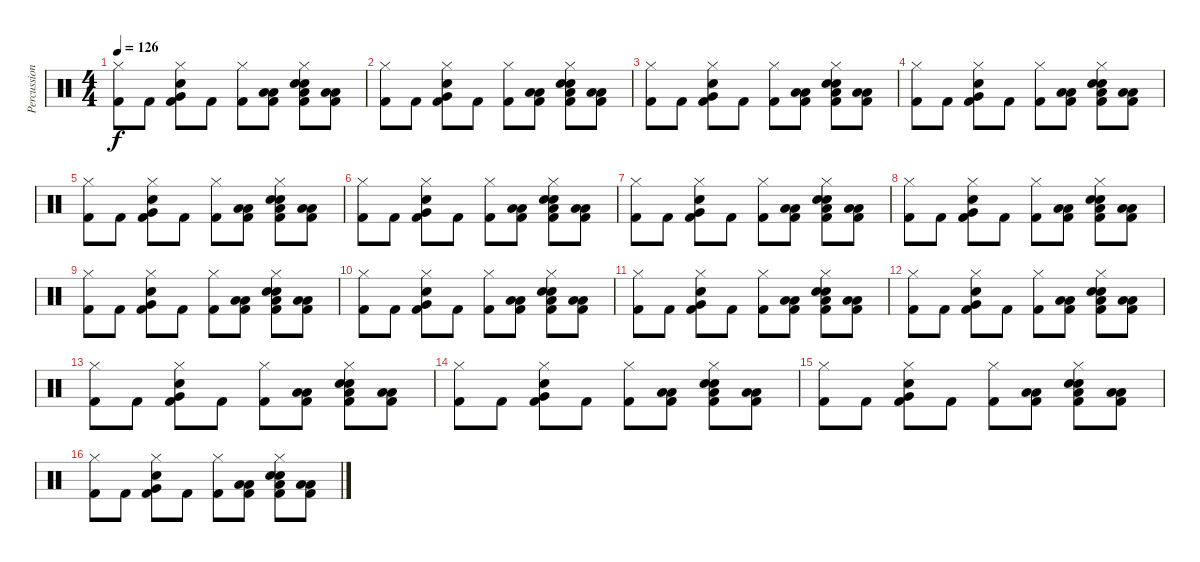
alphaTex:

\track ("Percussion" "Percussion") {instrument percussion}
\staff {score}
\articulation defaults
\ts (4 4)
\tempo 126
\clef neutral
\ks c
("Hi-Hat (closed)" "Kick (hit) 2").8{dy f} "Kick (hit) 2".8 ("Hi-Hat (closed)" "Very Low Tom (hit)" "Snare (hit) 2" "Kick (hit) 2").8 "Kick (hit) 2".8 ("Hi-Hat (closed)" "Kick (hit) 2").8 ("Low Tom (hit)" "Low Tom (hit)" "Kick (hit) 2").8 ("Hi-Hat (closed)" "Snare (hit) 2" "Low Floor Tom (hit)" "Snare (hit) 2" "Kick (hit) 2").8 ("Low Tom (hit)" "Low Tom (hit)" "Kick (hit) 2").8 |
("Hi-Hat (closed)" "Kick (hit) 2").8 "Kick (hit) 2".8 ("Hi-Hat (closed)" "Very Low Tom (hit)" "Snare (hit) 2" "Kick (hit) 2").8 "Kick (hit) 2".8 ("Hi-Hat (closed)" "Kick (hit) 2").8 ("Low Tom (hit)" "Low Tom (hit)" "Kick (hit) 2").8 ("Hi-Hat (closed)" "Snare (hit) 2" "Low Floor Tom (hit)" "Snare (hit) 2" "Kick (hit) 2").8 ("Low Tom (hit)" "Low Tom (hit)" "Kick (hit) 2").8 |
("Hi-Hat (closed)" "Kick (hit) 2").8 "Kick (hit) 2".8 ("Hi-Hat (closed)" "Very Low Tom (hit)" "Snare (hit) 2" "Kick (hit) 2").8 "Kick (hit) 2".8 ("Hi-Hat (closed)" "Kick (hit) 2").8 ("Low Tom (hit)" "Low Tom (hit)" "Kick (hit) 2").8 ("Hi-Hat (closed)" "Snare (hit) 2" "Low Floor Tom (hit)" "Snare (hit) 2" "Kick (hit) 2").8 ("Low Tom (hit)" "Low Tom (hit)" "Kick (hit) 2").8 |
("Hi-Hat (closed)" "Kick (hit) 2").8 "Kick (hit) 2".8 ("Hi-Hat (closed)" "Very Low Tom (hit)" "Snare (hit) 2" "Kick (hit) 2").8 "Kick (hit) 2".8 ("Hi-Hat (closed)" "Kick (hit) 2").8 ("Low Tom (hit)" "Low Tom (hit)" "Kick (hit) 2").8 ("Hi-Hat (closed)" "Snare (hit) 2" "Low Floor Tom (hit)" "Snare (hit) 2" "Kick (hit) 2").8 ("Low Tom (hit)" "Low Tom (hit)" "Kick (hit) 2").8 |
("Hi-Hat (closed)" "Kick (hit) 2").8 "Kick (hit) 2".8 ("Hi-Hat (closed)" "Very Low Tom (hit)" "Snare (hit) 2" "Kick (hit) 2").8 "Kick (hit) 2".8 ("Hi-Hat (closed)" "Kick (hit) 2").8 ("Low Tom (hit)" "Low Tom (hit)" "Kick (hit) 2").8 ("Hi-Hat (closed)" "Snare (hit) 2" "Low Floor Tom (hit)" "Snare (hit) 2" "Kick (hit) 2").8 ("Low Tom (hit)" "Low Tom (hit)" "Kick (hit) 2").8 |
("Hi-Hat (closed)" "Kick (hit) 2").8 "Kick (hit) 2".8 ("Hi-Hat (closed)" "Very Low Tom (hit)" "Snare (hit) 2" "Kick (hit) 2").8 "Kick (hit) 2".8 ("Hi-Hat (closed)" "Kick (hit) 2").8 ("Low Tom (hit)" "Low Tom (hit)" "Kick (hit) 2").8 ("Hi-Hat (closed)" "Snare (hit) 2" "Low Floor Tom (hit)" "Snare (hit) 2" "Kick (hit) 2").8 ("Low Tom (hit)" "Low Tom (hit)" "Kick (hit) 2").8 |
("Hi-Hat (closed)" "Kick (hit) 2").8 "Kick (hit) 2".8 ("Hi-Hat (closed)" "Very Low Tom (hit)" "Snare (hit) 2" "Kick (hit) 2").8 "Kick (hit) 2".8 ("Hi-Hat (closed)" "Kick (hit) 2").8 ("Low Tom (hit)" "Low Tom (hit)" "Kick (hit) 2").8 ("Hi-Hat (closed)" "Snare (hit) 2" "Low Floor Tom (hit)" "Snare (hit) 2" "Kick (hit) 2").8 ("Low Tom (hit)" "Low Tom (hit)" "Kick (hit) 2").8 |
("Hi-Hat (closed)" "Kick (hit) 2").8 "Kick (hit) 2".8 ("Hi-Hat (closed)" "Very Low Tom (hit)" "Snare (hit) 2" "Kick (hit) 2").8 "Kick (hit) 2".8 ("Hi-Hat (closed)" "Kick (hit) 2").8 ("Low Tom (hit)" "Low Tom (hit)" "Kick (hit) 2").8 ("Hi-Hat (closed)" "Snare (hit) 2" "Low Floor Tom (hit)" "Snare (hit) 2" "Kick (hit) 2").8 ("Low Tom (hit)" "Low Tom (hit)" "Kick (hit) 2").8 |
("Hi-Hat (closed)" "Kick (hit) 2").8 "Kick (hit) 2".8 ("Hi-Hat (closed)" "Very Low Tom (hit)" "Snare (hit) 2" "Kick (hit) 2").8 "Kick (hit) 2".8 ("Hi-Hat (closed)" "Kick (hit) 2").8 ("Low Tom (hit)" "Low Tom (hit)" "Kick (hit) 2").8 ("Hi-Hat (closed)" "Snare (hit) 2" "Low Floor Tom (hit)" "Snare (hit) 2" "Kick (hit) 2").8 ("Low Tom (hit)" "Low Tom (hit)" "Kick (hit) 2").8 |
("Hi-Hat (closed)" "Kick (hit) 2").8 "Kick (hit) 2".8 ("Hi-Hat (closed)" "Very Low Tom (hit)" "Snare (hit) 2" "Kick (hit) 2").8 "Kick (hit) 2".8 ("Hi-Hat (closed)" "Kick (hit) 2").8 ("Low Tom (hit)" "Low Tom (hit)" "Kick (hit) 2").8 ("Hi-Hat (closed)" "Snare (hit) 2" "Low Floor Tom (hit)" "Snare (hit) 2" "Kick (hit) 2").8 ("Low Tom (hit)" "Low Tom (hit)" "Kick (hit) 2").8 |
("Hi-Hat (closed)" "Kick (hit) 2").8 "Kick (hit) 2".8 ("Hi-Hat (closed)" "Very Low Tom (hit)" "Snare (hit) 2" "Kick (hit) 2").8 "Kick (hit) 2".8 ("Hi-Hat (closed)" "Kick (hit) 2").8 ("Low Tom (hit)" "Low Tom (hit)" "Kick (hit) 2").8 ("Hi-Hat (closed)" "Snare (hit) 2" "Low Floor Tom (hit)" "Snare (hit) 2" "Kick (hit) 2").8 ("Low Tom (hit)" "Low Tom (hit)" "Kick (hit) 2").8 |
("Hi-Hat (closed)" "Kick (hit) 2").8 "Kick (hit) 2".8 ("Hi-Hat (closed)" "Very Low Tom (hit)" "Snare (hit) 2" "Kick (hit) 2").8 "Kick (hit) 2".8 ("Hi-Hat (closed)" "Kick (hit) 2").8 ("Low Tom (hit)" "Low Tom (hit)" "Kick (hit) 2").8 ("Hi-Hat (closed)" "Snare (hit) 2" "Low Floor Tom (hit)" "Snare (hit) 2" "Kick (hit) 2").8 ("Low Tom (hit)" "Low Tom (hit)" "Kick (hit) 2").8 |
("Hi-Hat (closed)" "Kick (hit) 2").8 "Kick (hit) 2".8 ("Hi-Hat (closed)" "Very Low Tom (hit)" "Snare (hit) 2" "Kick (hit) 2").8 "Kick (hit) 2".8 ("Hi-Hat (closed)" "Kick (hit) 2").8 ("Low Tom (hit)" "Low Tom (hit)" "Kick (hit) 2").8 ("Hi-Hat (closed)" "Snare (hit) 2" "Low Floor Tom (hit)" "Snare (hit) 2" "Kick (hit) 2").8 ("Low Tom (hit)" "Low Tom (hit)" "Kick (hit) 2").8 |
("Hi-Hat (closed)" "Kick (hit) 2").8 "Kick (hit) 2".8 ("Hi-Hat (closed)" "Very Low Tom (hit)" "Snare (hit) 2" "Kick (hit) 2").8 "Kick (hit) 2".8 ("Hi-Hat (closed)" "Kick (hit) 2").8 ("Low Tom (hit)" "Low Tom (hit)" "Kick (hit) 2").8 ("Hi-Hat (closed)" "Snare (hit) 2" "Low Floor Tom (hit)" "Snare (hit) 2" "Kick (hit) 2").8 ("Low Tom (hit)" "Low Tom (hit)" "Kick (hit) 2").8 |
("Hi-Hat (closed)" "Kick (hit) 2").8 "Kick (hit) 2".8 ("Hi-Hat (closed)" "Very Low Tom (hit)" "Snare (hit) 2" "Kick (hit) 2").8 "Kick (hit) 2".8 ("Hi-Hat (closed)" "Kick (hit) 2").8 ("Low Tom (hit)" "Low Tom (hit)" "Kick (hit) 2").8 ("Hi-Hat (closed)" "Snare (hit) 2" "Low Floor Tom (hit)" "Snare (hit) 2" "Kick (hit) 2").8 ("Low Tom (hit)" "Low Tom (hit)" "Kick (hit) 2").8 |
("Hi-Hat (closed)" "Kick (hit) 2").8 "Kick (hit) 2".8 ("Hi-Hat (closed)" "Very Low Tom (hit)" "Snare (hit) 2" "Kick (hit) 2").8 "Kick (hit) 2".8 ("Hi-Hat (closed)" "Kick (hit) 2").8 ("Low Tom (hit)" "Low Tom (hit)" "Kick (hit) 2").8 ("Hi-Hat (closed)" "Snare (hit) 2" "Low Floor Tom (hit)" "Snare (hit) 2" "Kick (hit) 2").8 ("Low Tom (hit)" "Low Tom (hit)" "Kick (hit) 2").8
